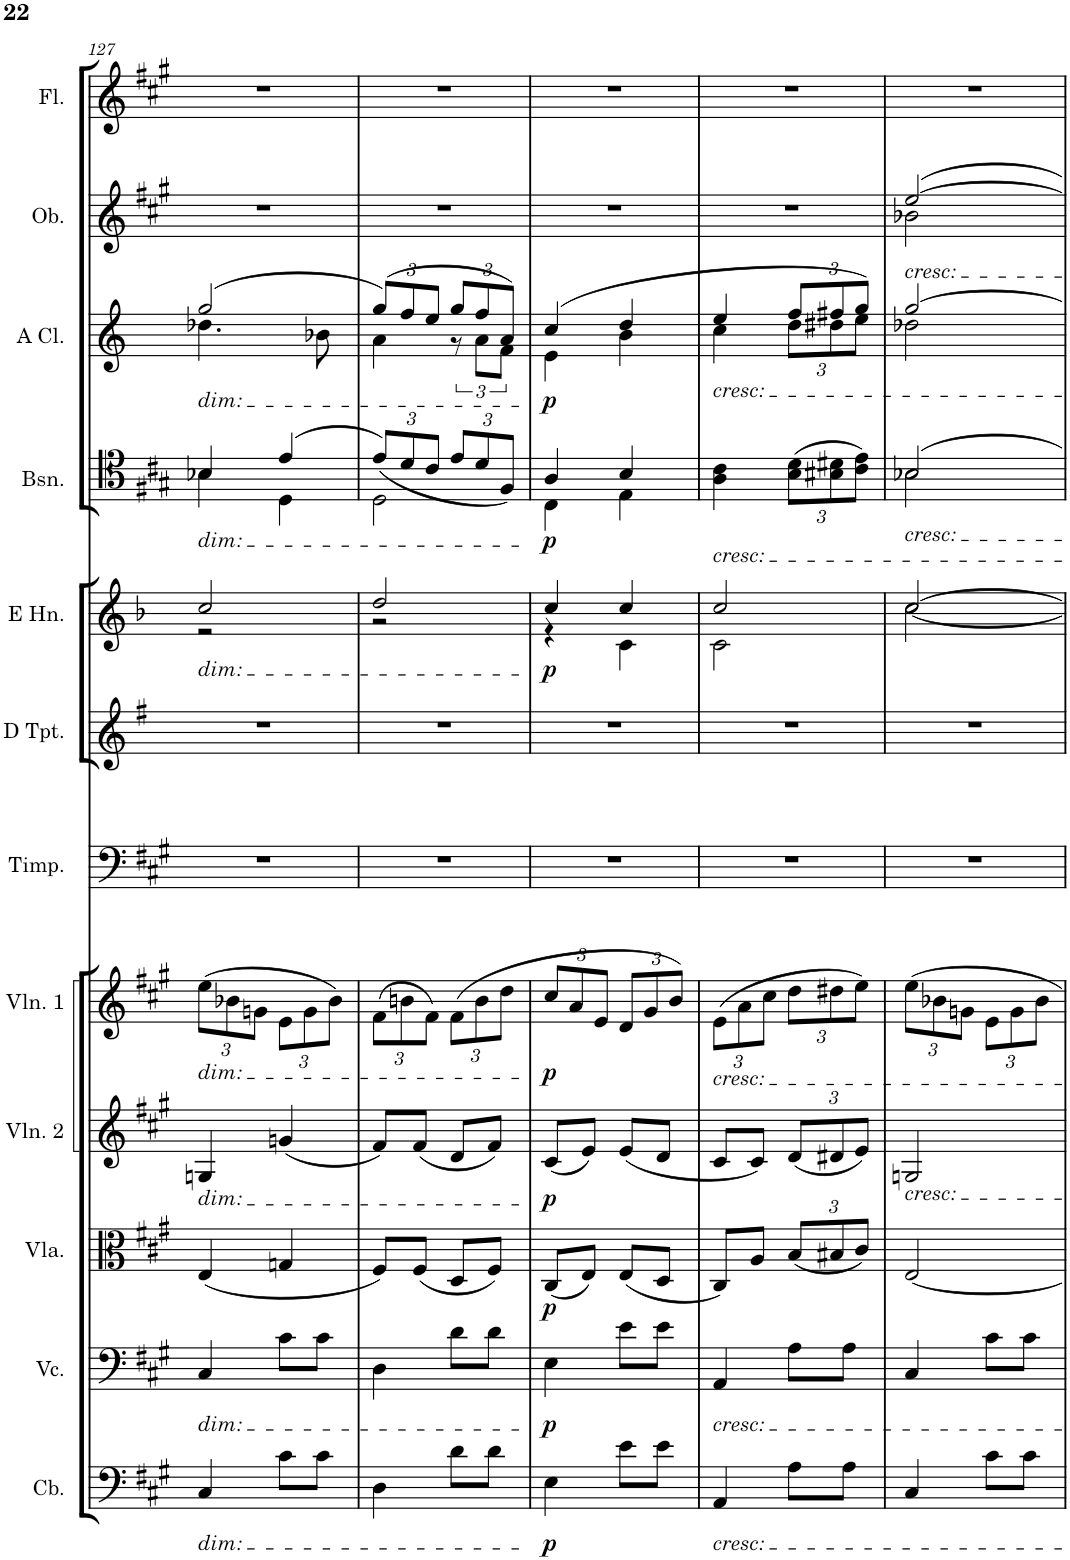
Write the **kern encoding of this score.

**kern	**dynam	**kern	**dynam	**kern	**dynam	**kern	**dynam	**kern	**dynam	**kern	**kern	**kern	**dynam	**kern	**dynam	**kern	**dynam	**kern	**kern
*part12	*part12	*part11	*part11	*part10	*part10	*part9	*part9	*part8	*part8	*part7	*part6	*part5	*part5	*part4	*part4	*part3	*part3	*part2	*part1
*staff12	*staff12	*staff11	*staff11	*staff10	*staff10	*staff9	*staff9	*staff8	*staff8	*staff7	*staff6	*staff5	*staff5	*staff4	*staff4	*staff3	*staff3	*staff2	*staff1
*I"Violoncello II et Bassi	*	*I"Violoncello	*	*I"Viole	*	*I"Violin 2	*	*I"Violin 1	*	*I"Timpani	*I"Clarini in D	*I"Corni in E	*	*I"Fagotti	*	*I"Clarinetti	*	*I"Oboi	*I"Flauti
*	*	*I'Vc.	*	*	*	*I'Vln. 2	*	*I'Vln. 1	*	*I'Timp.	*	*	*	*	*	*	*	*I'Ob.	*I'Fl.
!!LO:PB:g=z
*clefF4	*	*clefF4	*	*clefC3	*	*clefG2	*	*clefG2	*	*clefF4	*clefG2	*clefG2	*	*clefC4	*	*clefG2	*	*clefG2	*clefG2
*Trd7c12	*	*	*	*	*	*	*	*	*	*	*Trd-1c-2	*Trd5c8	*	*	*	*Trd2c3	*	*	*
*k[f#c#g#]	*	*k[f#c#g#]	*	*k[f#c#g#]	*	*k[f#c#g#]	*	*k[f#c#g#]	*	*k[f#c#g#]	*k[f#]	*k[b-]	*	*k[f#c#g#]	*	*k[]	*	*k[f#c#g#]	*k[f#c#g#]
*M2/4	*	*M2/4	*	*M2/4	*	*M2/4	*	*M2/4	*	*M2/4	*M2/4	*M2/4	*	*M2/4	*	*M2/4	*	*M2/4	*M2/4
*	*	*	*	*	*	*	*	*Xbrackettup	*	*	*	*	*	*	*	*	*	*	*
=127	=127	=127	=127	=127	=127	=127	=127	=127	=127	=127	=127	=127	=127	=127	=127	=127	=127	=127	=127
*	*	*	*	*	*	*	*	*	*	*	*	*^	*	*^	*	*^	*	*	*
!	!	!	!	!	!	!	!	!	!	!	!	!	!	!	!	!	!	!LO:TX:b:i:t=dim&colon;	!	!	!	!
!	!	!	!	!	!	!	!	!	!	!	!	!	!	!	!LO:TX:b:i:t=dim&colon;	!	!	!	!	!	!	!
!	!	!	!	!	!	!	!	!	!	!	!	!LO:TX:b:i:t=dim&colon;	!	!	!	!	!	!	!	!	!	!
!	!	!	!	!	!	!	!	!LO:TX:b:i:t=dim&colon;	!	!	!	!	!	!	!	!	!	!	!	!	!	!
!	!	!	!	!	!	!LO:TX:b:i:t=dim&colon;	!	!	!	!	!	!	!	!	!	!	!	!	!	!	!	!
!	!	!LO:TX:b:i:t=dim&colon;	!	!	!	!	!	!	!	!	!	!	!	!	!	!	!	!	!	!	!	!
!LO:TX:b:i:t=dim&colon;	!	!	!	!	!	!	!	!	!	!	!	!	!	!	!	!	!	!	!	!	!	!
4C#/	.	4C#/	.	(4E/	.	4Gn/	.	(12ee\L	.	2r	2r	2cc/	2r	.	4B-X/	4B-\	.	(>2gg/	4.dd-X\	.	2r	2r
.	.	.	.	.	.	.	.	12b-X\	.	.	.	.	.	.	.	.	.	.	.	.	.	.
.	.	.	.	.	.	.	.	12gn\J	.	.	.	.	.	.	.	.	.	.	.	.	.	.
8c#\L	.	8c#\L	.	4Gn/	.	(4gn/	.	12e\L	.	.	.	.	.	.	(4e/	4D\	.	.	.	.	.	.
.	.	.	.	.	.	.	.	12g\	.	.	.	.	.	.	.	.	.	.	.	.	.	.
8c#\J	.	8c#\J	.	.	.	.	.	.	.	.	.	.	.	.	.	.	.	.	8b-X\	.	.	.
.	.	.	.	.	.	.	.	12b-\J)	.	.	.	.	.	.	.	.	.	.	.	.	.	.
=128	=128	=128	=128	=128	=128	=128	=128	=128	=128	=128	=128	=128	=128	=128	=128	=128	=128	=128	=128	=128	=128	=128
*	*	*	*	*	*	*	*	*	*	*	*	*	*	*	*Xbrackettup	*	*	*Xbrackettup	*	*	*	*
4D\	.	4D\	.	8F#/L)	.	8f#/L)	.	(>12f#\L	.	2r	2r	2dd/	2r	.	(<12e/L)	2D\	.	(12gg/L)	4a\	.	2r	2r
.	.	.	.	.	.	.	.	12bn\	.	.	.	.	.	.	12d/	.	.	12ff/	.	.	.	.
.	.	.	.	(8F#/J	.	(8f#/J	.	.	.	.	.	.	.	.	.	.	.	.	.	.	.	.
.	.	.	.	.	.	.	.	12f#\J)	.	.	.	.	.	.	12c#/J	.	.	12ee/J	.	.	.	.
*	*	*	*	*	*	*	*	*	*	*	*	*	*	*	*	*	*	*	*brackettup	*	*	*
8d\L	.	8d\L	.	8D/L	.	8d/L	.	(>12f#\L	.	.	.	.	.	.	12e/L	.	.	12gg/L	12r	.	.	.
.	.	.	.	.	.	.	.	12b\	.	.	.	.	.	.	12d/	.	.	12ff/	12a\L	.	.	.
8d\J	.	8d\J	.	8F#/J)	.	8f#/J)	.	.	.	.	.	.	.	.	.	.	.	.	.	.	.	.
.	.	.	.	.	.	.	.	12dd\J	.	.	.	.	.	.	12F#/J)	.	.	12a/J)	12f\J	.	.	.
=129	=129	=129	=129	=129	=129	=129	=129	=129	=129	=129	=129	=129	=129	=129	=129	=129	=129	=129	=129	=129	=129	=129
!	!LO:DY:b	!	!LO:DY:b	!	!LO:DY:b	!	!LO:DY:b	!	!LO:DY:b	!	!	!	!	!LO:DY:b	!	!	!LO:DY:b	!	!	!LO:DY:b	!	!
4E\	p	4E\	p	(8C#/L	p	(8c#/L	p	12cc#/L	p	2r	2r	4cc/	4r	p	4A/	4C#\	p	(4cc/	4e\	p	2r	2r
.	.	.	.	.	.	.	.	12a/	.	.	.	.	.	.	.	.	.	.	.	.	.	.
.	.	.	.	8E/J)	.	8e/J)	.	.	.	.	.	.	.	.	.	.	.	.	.	.	.	.
.	.	.	.	.	.	.	.	12e/J	.	.	.	.	.	.	.	.	.	.	.	.	.	.
8e\L	.	8e\L	.	(8E/L	.	(8e/L	.	12d/L	.	.	.	4cc/	4c\	.	4B/	4E\	.	4dd/	4b\	.	.	.
.	.	.	.	.	.	.	.	12g#/	.	.	.	.	.	.	.	.	.	.	.	.	.	.
8e\J	.	8e\J	.	8D/J	.	8d/J	.	.	.	.	.	.	.	.	.	.	.	.	.	.	.	.
.	.	.	.	.	.	.	.	12b/J)	.	.	.	.	.	.	.	.	.	.	.	.	.	.
*	*	*	*	*	*	*	*	*	*	*	*	*	*	*	*v	*v	*	*	*	*	*	*
=130	=130	=130	=130	=130	=130	=130	=130	=130	=130	=130	=130	=130	=130	=130	=130	=130	=130	=130	=130	=130	=130
!	!	!	!	!	!	!	!	!	!	!	!	!	!	!	!	!	!LO:TX:b:i:t=cresc&colon;	!	!	!	!
!	!	!	!	!	!	!	!	!	!	!	!	!LO:TX:a:i:t=cresc&colon;	!	!	!	!	!	!	!	!	!
!	!	!	!	!	!	!	!	!LO:TX:b:i:t=cresc&colon;	!	!	!	!	!	!	!	!	!	!	!	!	!
!	!	!LO:TX:b:i:t=cresc&colon;	!	!	!	!	!	!	!	!	!	!	!	!	!	!	!	!	!	!	!
!LO:TX:b:i:t=cresc&colon;	!	!	!	!	!	!	!	!	!	!	!	!	!	!	!	!	!	!	!	!	!
4AA/	.	4AA/	.	8C#/L)	.	8c#/L	.	(12e\L	.	2r	2r	2cc/	2c\	.	4A\ 4c#\	.	4ee/	4cc\	.	2r	2r
.	.	.	.	.	.	.	.	12a\	.	.	.	.	.	.	.	.	.	.	.	.	.
.	.	.	.	8A/J	.	8c#/J)	.	.	.	.	.	.	.	.	.	.	.	.	.	.	.
.	.	.	.	.	.	.	.	12cc#\J	.	.	.	.	.	.	.	.	.	.	.	.	.
*	*	*	*	*Xbrackettup	*	*Xbrackettup	*	*	*	*	*	*	*	*	*	*	*Xbrackettup	*	*	*	*
8A\L	.	8A\L	.	(12B/L	.	(12d/L	.	12dd\L	.	.	.	.	.	.	(12B\ 12d\L	.	12ff/L	12dd\L	.	.	.
.	.	.	.	12B#X/	.	12d#X/	.	12dd#X\	.	.	.	.	.	.	12B#X\ 12d#X\	.	12ff#X/	12dd#X\	.	.	.
8A\J	.	8A\J	.	.	.	.	.	.	.	.	.	.	.	.	.	.	.	.	.	.	.
.	.	.	.	12c#/J)	.	12e/J)	.	12ee\J)	.	.	.	.	.	.	12c#\ 12e\J)	.	12gg/J)	12ee\J	.	.	.
=131	=131	=131	=131	=131	=131	=131	=131	=131	=131	=131	=131	=131	=131	=131	=131	=131	=131	=131	=131	=131	=131
*	*	*	*	*	*	*	*	*	*	*	*	*	*	*	*^	*	*	*	*	*^	*
!	!	!	!	!	!	!	!	!	!	!	!	!	!	!	!	!	!	!	!	!	!LO:TX:b:i:t=cresc&colon;	!	!
!	!	!	!	!	!	!	!	!	!	!	!	!	!	!	!LO:TX:b:i:t=cresc&colon;	!	!	!	!	!	!	!	!
!	!	!	!	!	!	!LO:TX:b:i:t=cresc&colon;	!	!	!	!	!	!	!	!	!	!	!	!	!	!	!	!	!
4C#/	.	4C#/	.	[2E/	.	2Gn/	.	12ee\L	.	2r	2r	[2cc/	[2cc\	.	2B-X/	2B-\	.	[2gg/	2dd-X\	.	[2ee/	2b-X\	2r
.	.	.	.	.	.	.	.	12b-X\	.	.	.	.	.	.	.	.	.	.	.	.	.	.	.
.	.	.	.	.	.	.	.	12gn\J	.	.	.	.	.	.	.	.	.	.	.	.	.	.	.
8c#\L	.	8c#\L	.	.	.	.	.	12e\L	.	.	.	.	.	.	.	.	.	.	.	.	.	.	.
.	.	.	.	.	.	.	.	12g\	.	.	.	.	.	.	.	.	.	.	.	.	.	.	.
8c#\J	.	8c#\J	.	.	.	.	.	.	.	.	.	.	.	.	.	.	.	.	.	.	.	.	.
.	.	.	.	.	.	.	.	12b-\J	.	.	.	.	.	.	.	.	.	.	.	.	.	.	.
*	*	*	*	*	*	*	*	*	*	*	*	*v	*v	*	*	*	*	*v	*v	*	*v	*v	*
*	*	*	*	*	*	*	*	*	*	*	*	*	*	*v	*v	*	*	*	*	*
=	=	=	=	=	=	=	=	=	=	=	=	=	=	=	=	=	=	=	=
*-	*-	*-	*-	*-	*-	*-	*-	*-	*-	*-	*-	*-	*-	*-	*-	*-	*-	*-	*-
